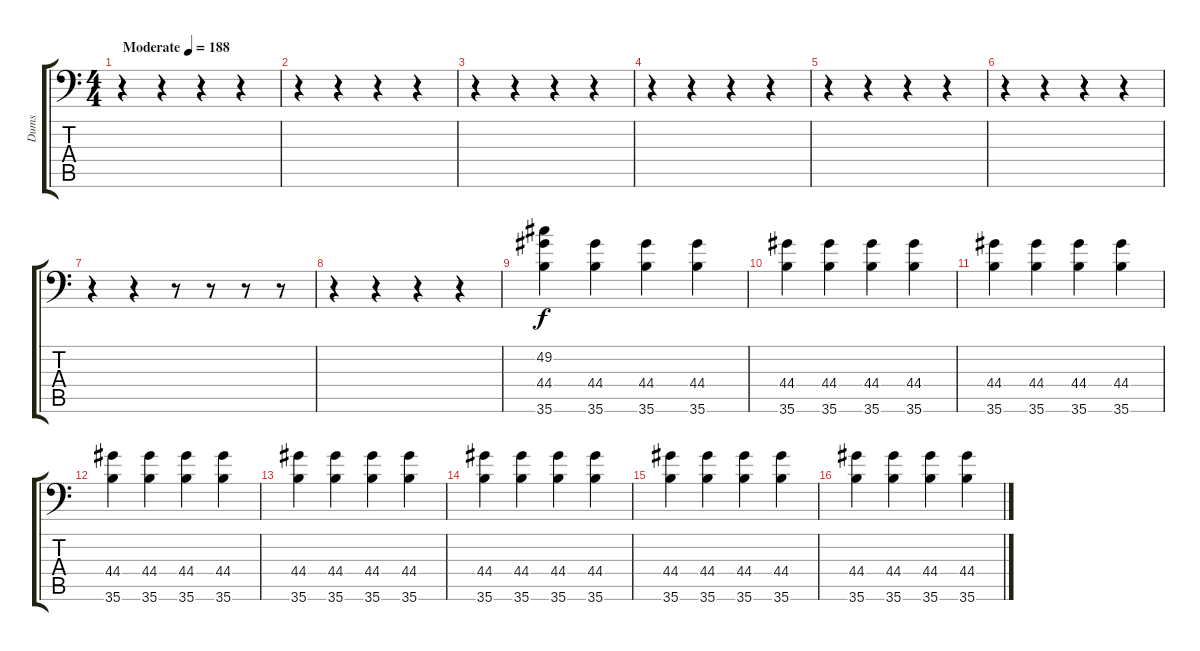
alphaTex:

\track ("Dums" "Dums") {instrument acousticgrandpiano}
\staff {score tabs}
\tuning (C-1 C-1 C-1 C-1 C-1 C-1) {hide}
\ts (4 4)
\tempo (188 "Moderate")
\clef f4
\ks c
r.4{txt "" dy f instrument acousticgrandpiano} r.4 r.4 r.4 |
r.4 r.4 r.4 r.4 |
r.4 r.4 r.4 r.4 |
r.4 r.4 r.4 r.4 |
r.4 r.4 r.4 r.4 |
r.4 r.4 r.4 r.4 |
r.4 r.4 r.8 r.8 r.8 r.8 |
r.4 r.4 r.4 r.4 |
(49.2 44.4 35.6).4 (44.4 35.6).4 (44.4 35.6).4 (44.4 35.6).4 |
(44.4 35.6).4 (44.4 35.6).4 (44.4 35.6).4 (44.4 35.6).4 |
(44.4 35.6).4 (44.4 35.6).4 (44.4 35.6).4 (44.4 35.6).4 |
(44.4 35.6).4 (44.4 35.6).4 (44.4 35.6).4 (44.4 35.6).4 |
(44.4 35.6).4 (44.4 35.6).4 (44.4 35.6).4 (44.4 35.6).4 |
(44.4 35.6).4 (44.4 35.6).4 (44.4 35.6).4 (44.4 35.6).4 |
(44.4 35.6).4 (44.4 35.6).4 (44.4 35.6).4 (44.4 35.6).4 |
(44.4 35.6).4 (44.4 35.6).4 (44.4 35.6).4 (44.4 35.6).4
